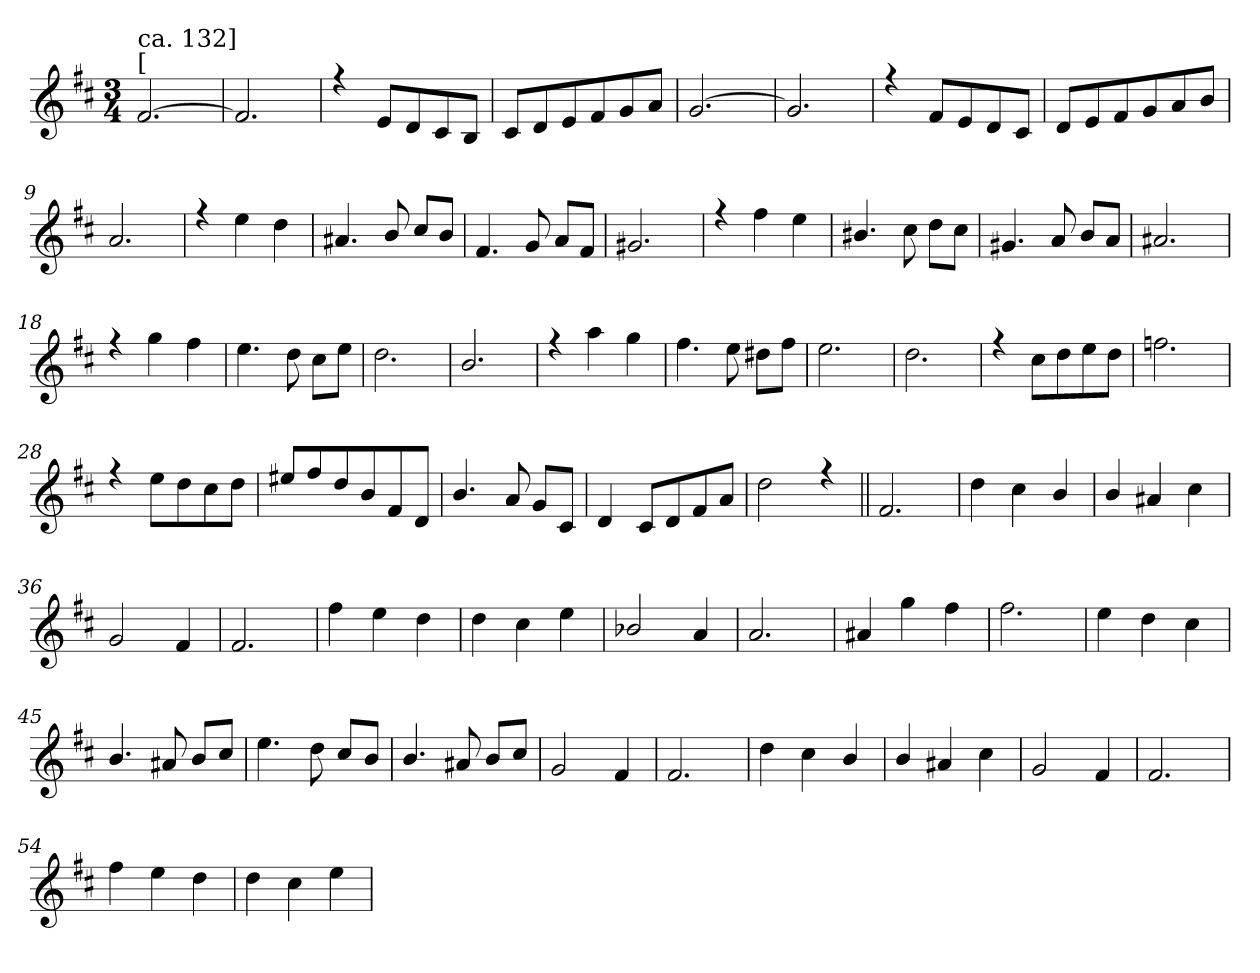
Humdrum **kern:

**kern
*part1
*staff1
*I'Cl
*clefG2
*ITrd1c2
*k[]
*C:
*M3/4
=1
*^
!LO:TX:a:t=[	!
!LO:TX:a:t=ca. 132]	!
[>2.e/	2.ryy
=2	=2
2.e/]	2.ryy
=3	=3
4rff	2.ryy
8d/L	.
8c/	.
8B/	.
8A/J	.
=4	=4
8B/L	2.ryy
8c/	.
8d/	.
8e/	.
8f/	.
8g/J	.
=5	=5
[>2.f/	2.ryy
=6	=6
2.f/]	2.ryy
!!LO:LB:g=z	!!
=7	=7
4rff	2.ryy
8e/L	.
8d/	.
8c/	.
8B/J	.
=8	=8
8c/L	2.ryy
8d/	.
8e/	.
8f/	.
8g/	.
8a/J	.
=9	=9
2.g/	2.ryy
=10	=10
4rff	2.ryy
4dd\	.
4cc\	.
=11	=11
4.g#X/	2.ryy
8a/	.
8b/L	.
8a/J	.
!!LO:LB:g=z	!!
=12	=12
4.e/	2.ryy
8f/	.
8g/L	.
8e/J	.
=13	=13
2.f#X/	2.ryy
=14	=14
4rff	2.ryy
4ee\	.
4dd\	.
=15	=15
4.a#X/	2.ryy
8b\	.
8cc\L	.
8b\J	.
=16	=16
4.f#X/	2.ryy
8g/	.
8a/L	.
8g/J	.
!!LO:LB:g=z	!!
=17	=17
2.g#X/	2.ryy
=18	=18
4rff	2.ryy
4ff\	.
4ee\	.
=19	=19
4.dd\	2.ryy
8cc\	.
8b\L	.
8dd\J	.
=20	=20
2.cc\	2.ryy
=21	=21
2.a/	2.ryy
=22	=22
4rff	2.ryy
4gg\	.
4ff\	.
!!LO:LB:g=z	!!
=23	=23
4.ee\	2.ryy
8dd\	.
8cc#X\L	.
8ee\J	.
=24	=24
2.dd\	2.ryy
=25	=25
2.cc\	2.ryy
=26	=26
4rff	2.ryy
8b\L	.
8cc\	.
8dd\	.
8cc\J	.
=27	=27
2.ee-X\	2.ryy
=28	=28
4rff	2.ryy
8dd\L	.
8cc\	.
8b\	.
8cc\J	.
!!LO:LB:g=z	!!
=29	=29
8dd#X/L	2.ryy
8ee/	.
8cc/	.
8a/	.
8e/	.
8c/J	.
=30	=30
4.a/	2.ryy
8g/	.
8f/L	.
8B/J	.
=31	=31
4c/	2.ryy
8B/L	.
8c/	.
8e/	.
8g/J	.
=32	=32
2cc\	2.ryy
4rff	.
=33||	=33||
2.e/	2.ryy
=34	=34
4cc\	2.ryy
4b\	.
4a/	.
!!LO:LB:g=z	!!
=35	=35
4a/	2.ryy
4g#X/	.
4b\	.
=36	=36
2f/	2.ryy
4e/	.
=37	=37
2.e/	2.ryy
=38	=38
4ee\	2.ryy
4dd\	.
4cc\	.
=39	=39
4cc\	2.ryy
4b\	.
4dd\	.
=40	=40
2a-X/	2.ryy
4g/	.
!!LO:LB:g=z	!!
=41	=41
2.g/	2.ryy
=42	=42
4g#X/	2.ryy
4ff\	.
4ee\	.
=43	=43
2.ee\	2.ryy
=44	=44
4dd\	2.ryy
4cc\	.
4b\	.
=45	=45
4.a/	2.ryy
8g#X/	.
8a/L	.
8b/J	.
=46	=46
4.dd\	2.ryy
8cc\	.
8b/L	.
8a/J	.
!!LO:LB:g=z	!!
=47	=47
4.a/	2.ryy
8g#X/	.
8a/L	.
8b/J	.
=48	=48
2f/	2.ryy
4e/	.
=49	=49
2.e/	2.ryy
=50	=50
4cc\	2.ryy
4b\	.
4a/	.
=51	=51
4a/	2.ryy
4g#X/	.
4b\	.
=52	=52
2f/	2.ryy
4e/	.
!!LO:LB:g=z	!!
=53	=53
2.e/	2.ryy
=54	=54
4ee\	2.ryy
4dd\	.
4cc\	.
=55	=55
4cc\	2.ryy
4b\	.
4dd\	.
*v	*v
=
*-
